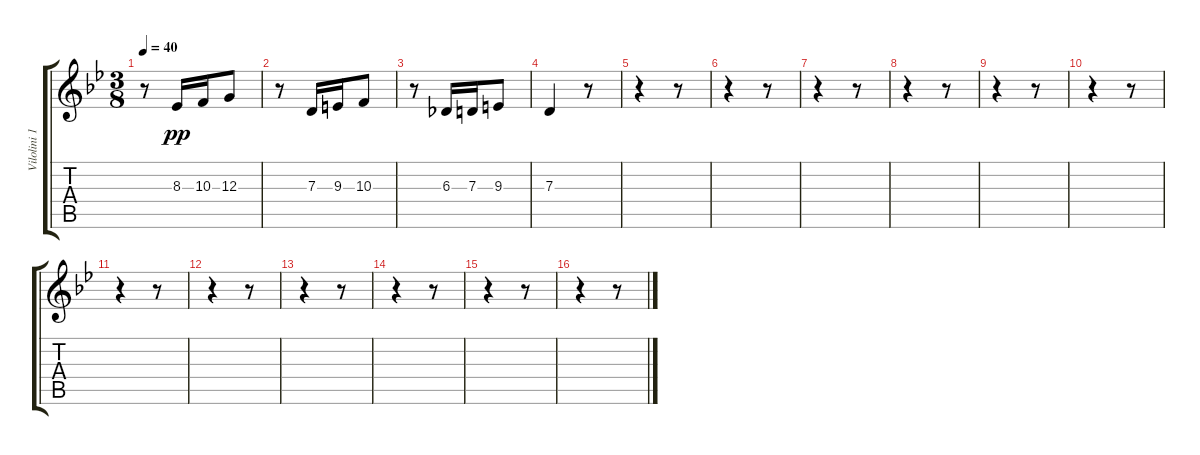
\track ("Vilolini 1" "Vilolini 1") {instrument violin}
\staff {score tabs}
\tuning (E4 B3 G3 D3 A2 E2) {hide}
\ts (3 8)
\tempo 40
\clef g2
\ks bb
r.8{dy f} 8.3.16{dy pp} 10.3.16 12.3.8 |
r.8 7.3.16 9.3.16 10.3.8 |
r.8 6.3.16 7.3.16 9.3.8 |
7.3.4 r.8 |
r.4 r.8 |
r.4 r.8 |
r.4 r.8 |
r.4 r.8 |
r.4 r.8 |
r.4 r.8 |
r.4 r.8 |
r.4 r.8 |
r.4 r.8 |
r.4 r.8 |
r.4 r.8 |
r.4 r.8
